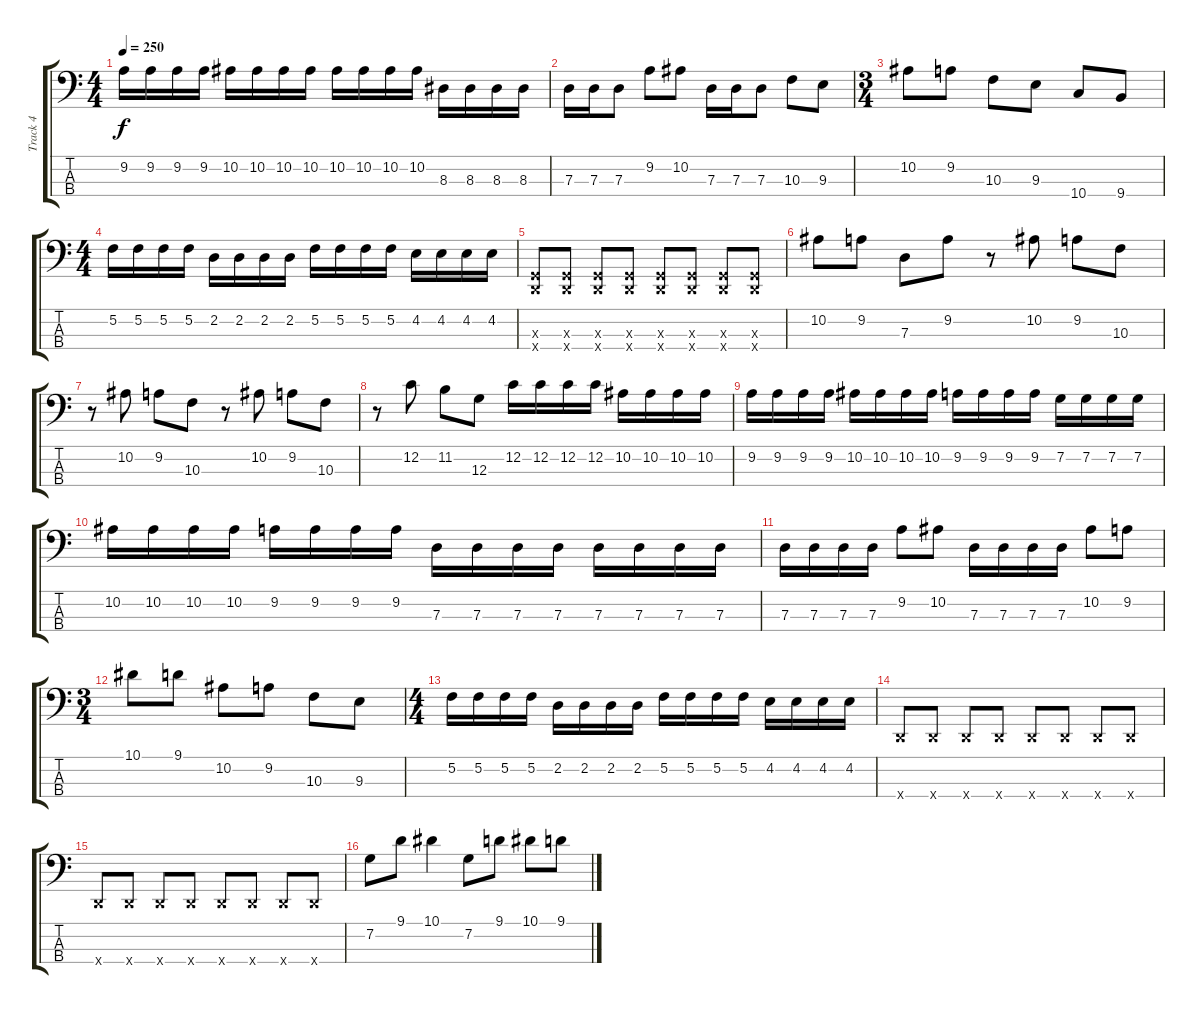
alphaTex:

\track ("Track 4" "Track 4") {instrument electricbasspick}
\staff {score tabs}
\tuning (F2 C2 G1 D1) {hide}
\ts (4 4)
\tempo 250
\clef f4
\ks c
9.2.16{dy f} 9.2.16 9.2.16 9.2.16 10.2.16 10.2.16 10.2.16 10.2.16 10.2.16 10.2.16 10.2.16 10.2.16 8.3.16 8.3.16 8.3.16 8.3.16 |
7.3.16 7.3.16 7.3.8 9.2.8 10.2.8 7.3.16 7.3.16 7.3.8 10.3.8 9.3.8 |
\ts (3 4)
10.2.8 9.2.8 10.3.8 9.3.8 10.4.8 9.4.8 |
\ts (4 4)
5.2.16 5.2.16 5.2.16 5.2.16 2.2.16 2.2.16 2.2.16 2.2.16 5.2.16 5.2.16 5.2.16 5.2.16 4.2.16 4.2.16 4.2.16 4.2.16 |
(0.3{x} 0.4{x}).8 (0.3{x} 0.4{x}).8 (0.3{x} 0.4{x}).8 (0.3{x} 0.4{x}).8 (0.3{x} 0.4{x}).8 (0.3{x} 0.4{x}).8 (0.3{x} 0.4{x}).8 (0.3{x} 0.4{x}).8 |
10.2.8 9.2.8 7.3.8 9.2.8 r.8 10.2.8 9.2.8 10.3.8 |
r.8 10.2.8 9.2.8 10.3.8 r.8 10.2.8 9.2.8 10.3.8 |
r.8 12.2.8 11.2.8 12.3.8 12.2.16 12.2.16 12.2.16 12.2.16 10.2.16 10.2.16 10.2.16 10.2.16 |
9.2.16 9.2.16 9.2.16 9.2.16 10.2.16 10.2.16 10.2.16 10.2.16 9.2.16 9.2.16 9.2.16 9.2.16 7.2.16 7.2.16 7.2.16 7.2.16 |
10.2.16 10.2.16 10.2.16 10.2.16 9.2.16 9.2.16 9.2.16 9.2.16 7.3.16 7.3.16 7.3.16 7.3.16 7.3.16 7.3.16 7.3.16 7.3.16 |
7.3.16 7.3.16 7.3.16 7.3.16 9.2.8 10.2.8 7.3.16 7.3.16 7.3.16 7.3.16 10.2.8 9.2.8 |
\ts (3 4)
10.1.8 9.1.8 10.2.8 9.2.8 10.3.8 9.3.8 |
\ts (4 4)
5.2.16 5.2.16 5.2.16 5.2.16 2.2.16 2.2.16 2.2.16 2.2.16 5.2.16 5.2.16 5.2.16 5.2.16 4.2.16 4.2.16 4.2.16 4.2.16 |
0.4{x}.8 0.4{x}.8 0.4{x}.8 0.4{x}.8 0.4{x}.8 0.4{x}.8 0.4{x}.8 0.4{x}.8 |
0.4{x}.8 0.4{x}.8 0.4{x}.8 0.4{x}.8 0.4{x}.8 0.4{x}.8 0.4{x}.8 0.4{x}.8 |
7.2.8 9.1.8 10.1.4 7.2.8 9.1.8 10.1.8 9.1.8
